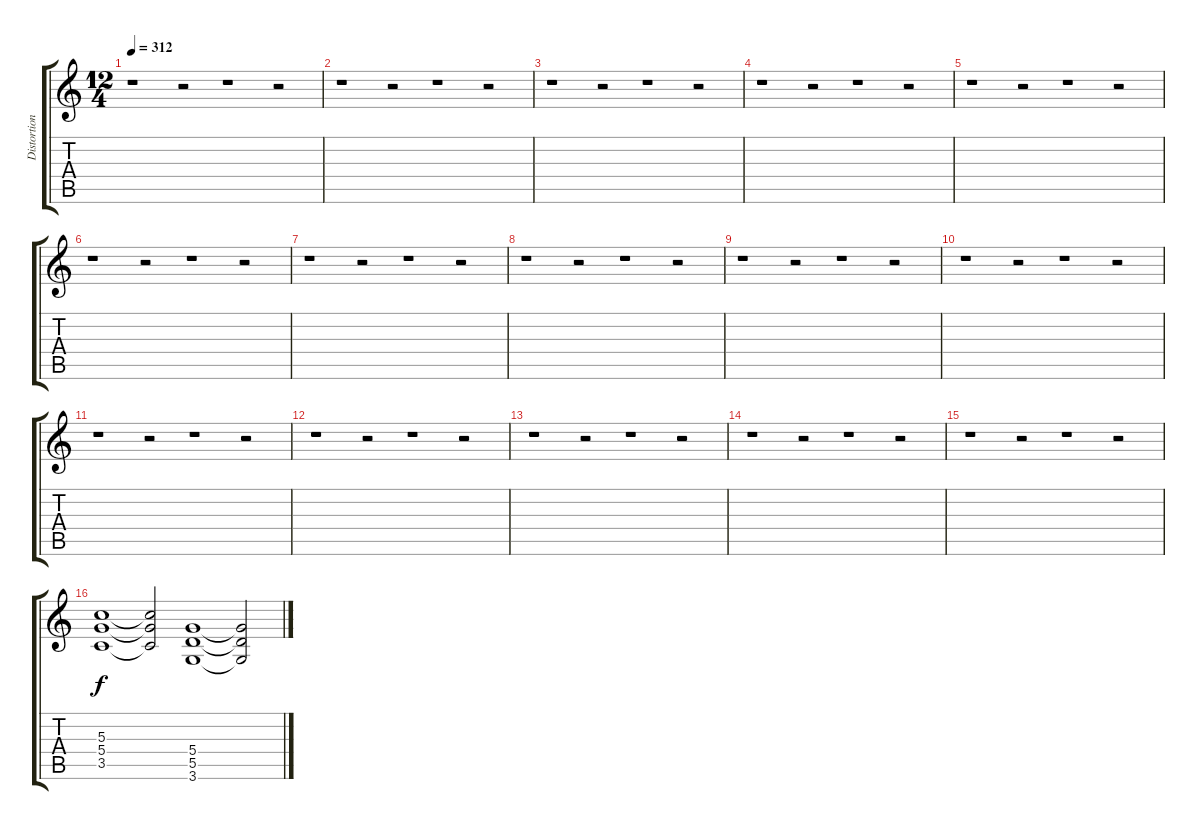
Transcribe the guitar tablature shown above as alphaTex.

\track ("Distortion" "Distortion") {instrument distortionguitar}
\staff {score tabs}
\tuning (E4 B3 G3 D3 A2 E2) {hide}
\ts (12 4)
\tempo 312
\clef g2
\ks c
r.1{dy f instrument distortionguitar} r.2 r.1 r.2 |
r.1 r.2 r.1 r.2 |
r.1 r.2 r.1 r.2 |
r.1 r.2 r.1 r.2 |
r.1 r.2 r.1 r.2 |
r.1 r.2 r.1 r.2 |
r.1 r.2 r.1 r.2 |
r.1 r.2 r.1 r.2 |
r.1 r.2 r.1 r.2 |
r.1 r.2 r.1 r.2 |
r.1 r.2 r.1 r.2 |
r.1 r.2 r.1 r.2 |
r.1 r.2 r.1 r.2 |
r.1 r.2 r.1 r.2 |
r.1 r.2 r.1 r.2 |
(5.3 5.4 3.5).1 (5.3{t} 5.4{t} 3.5{t}).2 (5.4 5.5 3.6).1 (5.4{t} 5.5{t} 3.6{t}).2
